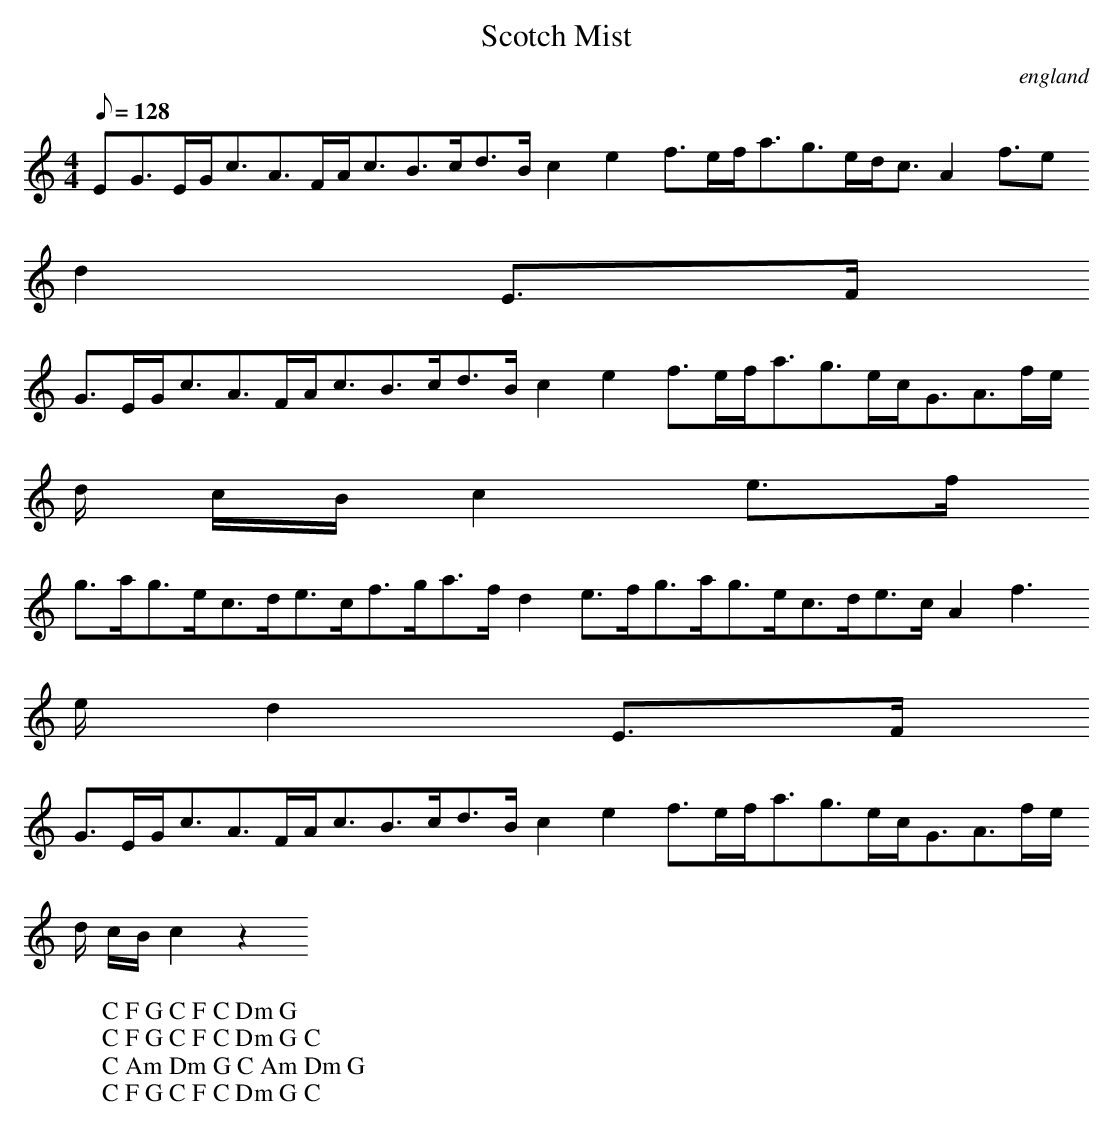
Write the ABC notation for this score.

X:1
T:Scotch Mist
O:england
M:4/4
L:1/8
Q:128
K:C
EG3/2E/G/c3/2A3/2F/A/c3/2B3/2c/d3/2B/c2e2f3/2e/f/a3/2g3/2e/d/c3/2A2f3/2e
/d2E3/2F/
W: C F G C F C Dm G
G3/2E/G/c3/2A3/2F/A/c3/2B3/2c/d3/2B/c2e2f3/2e/f/a3/2g3/2e/c/G3/2A3/2f/e/
d/ c/B/c2e3/2f/
W: C F G C F C Dm G C
g3/2a/g3/2e/c3/2d/e3/2c/f3/2g/a3/2f/d2e3/2f/g3/2a/g3/2e/c3/2d/e3/2c/A2f3
/2e/d2E3/2F/
W: C Am Dm G C Am Dm G
G3/2E/G/c3/2A3/2F/A/c3/2B3/2c/d3/2B/c2e2f3/2e/f/a3/2g3/2e/c/G3/2A3/2f/e/
d/ c/B/c2z2
W: C F G C F C Dm G C
